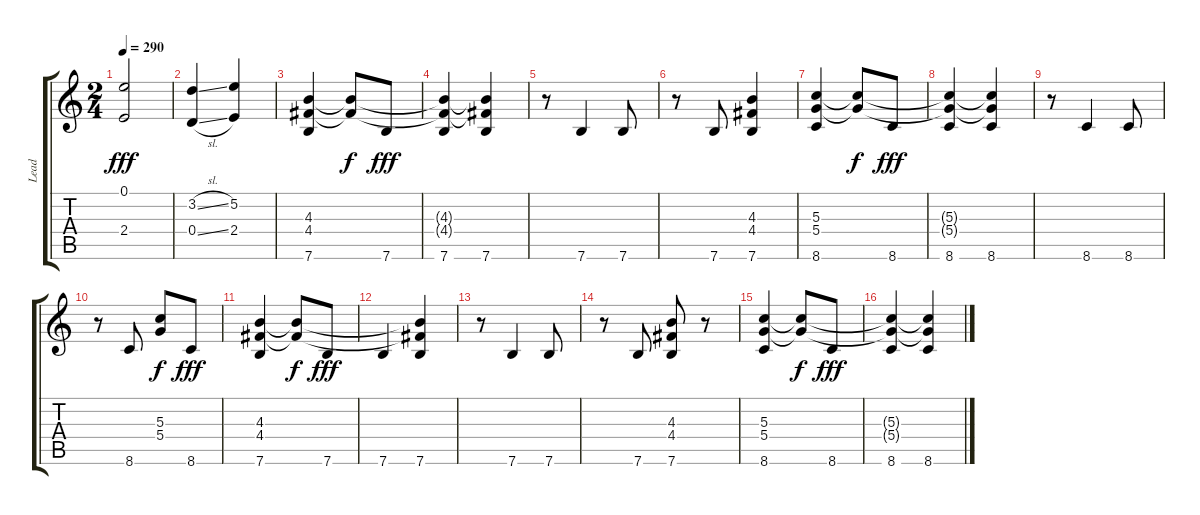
\track ("Lead" "Lead") {instrument electricguitarclean}
\staff {score tabs}
\tuning (E4 B3 G3 D3 A2 E2) {hide}
\ts (2 4)
\tempo 290
\clef g2
\ks c
(0.1{t} 2.4).2{dy fff} |
(3.2{sl} 0.4{sl}).4 (5.2 2.4).4 |
(4.3 4.4 7.6).4 (4.3{t} 4.4{t}).8{dy f} 7.6.8{dy fff} |
(4.3{t} 4.4{t} 7.6).4 (4.3{t} 4.4{t} 7.6).4 |
r.8 7.6.4 7.6.8 |
r.8 7.6.8 (4.3 4.4 7.6).4 |
(5.3 5.4 8.6).4 (5.3{t} 5.4{t}).8{dy f} 8.6.8{dy fff} |
(5.3{t} 5.4{t} 8.6).4 (5.3{t} 5.4{t} 8.6).4 |
r.8 8.6.4 8.6.8 |
r.8 8.6.8 (5.3 5.4).8{dy f} 8.6.8{dy fff} |
(4.3 4.4 7.6).4 (4.3{t} 4.4{t}).8{dy f} 7.6.8{dy fff} |
7.6.4 (4.3{t} 4.4{t} 7.6).4 |
r.8 7.6.4 7.6.8 |
r.8 7.6.8 (4.3 4.4 7.6).8 r.8 |
(5.3 5.4 8.6).4 (5.3{t} 5.4{t}).8{dy f} 8.6.8{dy fff} |
(5.3{t} 5.4{t} 8.6).4 (5.3{t} 5.4{t} 8.6).4
